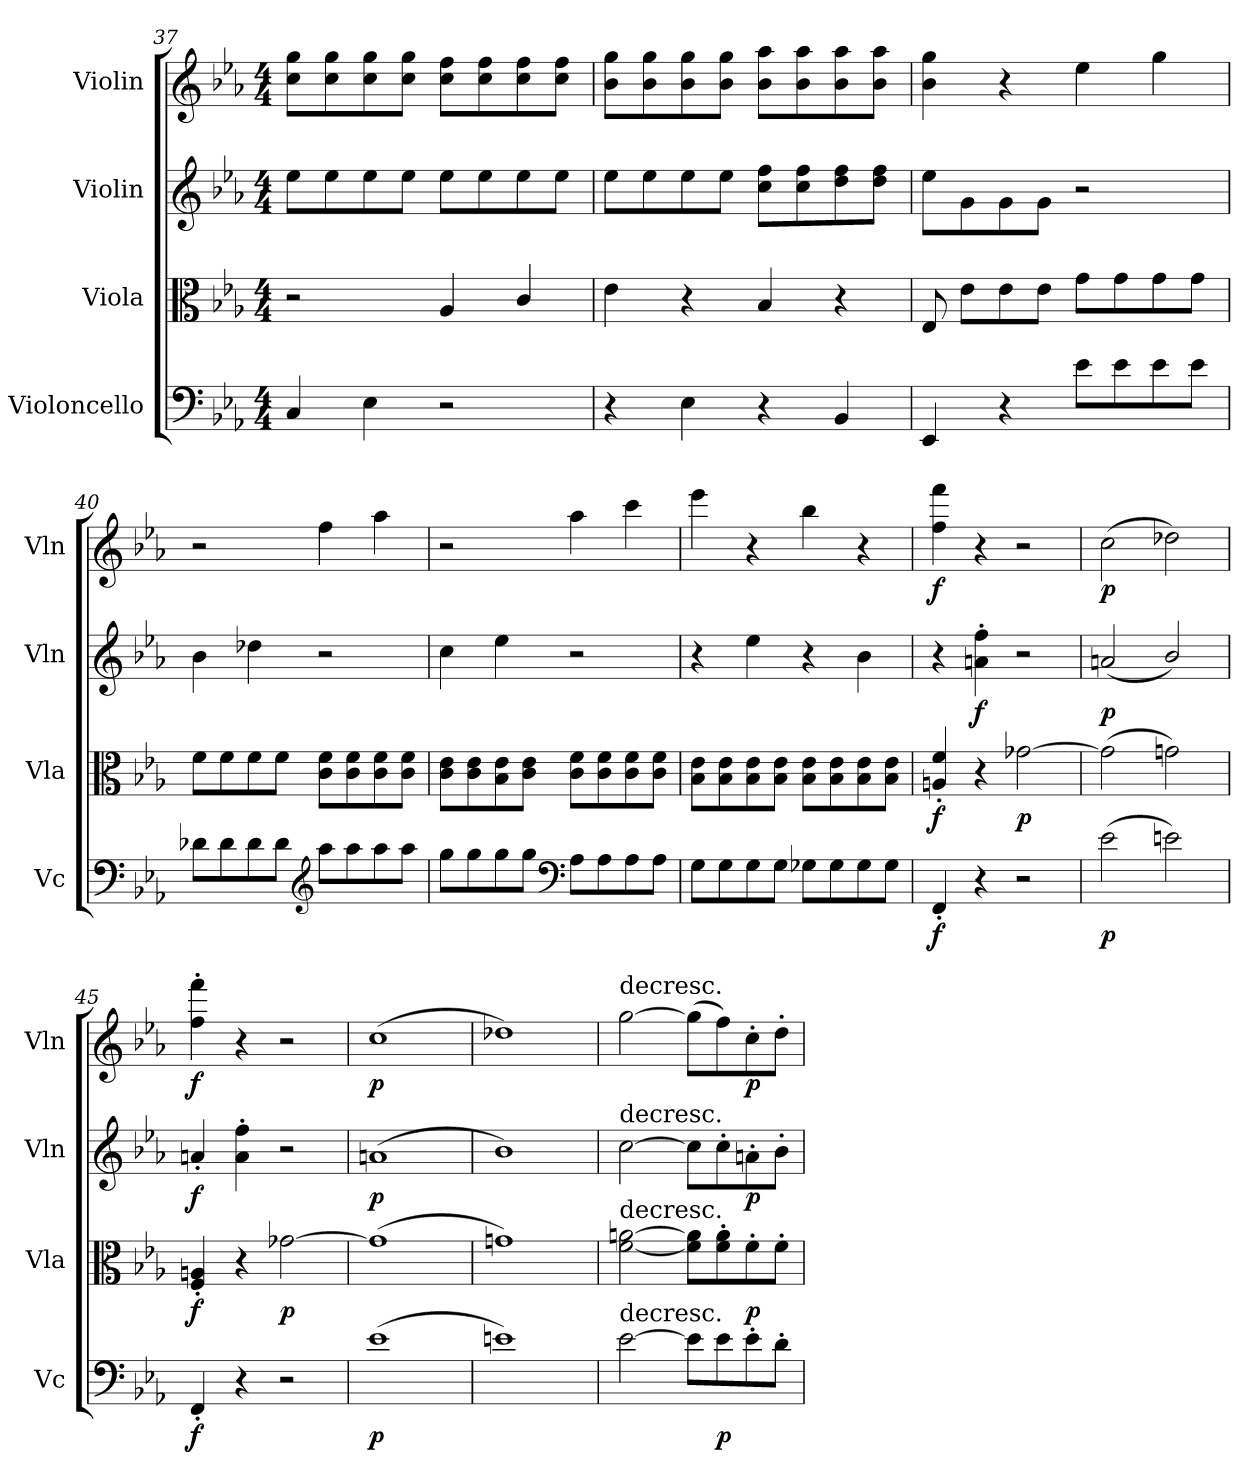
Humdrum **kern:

**kern	**dynam	**kern	**dynam	**kern	**dynam	**kern	**dynam
*part4	*part4	*part3	*part3	*part2	*part2	*part1	*part1
*staff4	*staff4	*staff3	*staff3	*staff2	*staff2	*staff1	*staff1
*I"Violoncello	*	*I"Viola	*	*I"Violin	*	*I"Violin	*
*I'Vc	*	*I'Vla	*	*I'Vln	*	*I'Vln	*
*clefF4	*	*clefC3	*	*clefG2	*	*clefG2	*
*k[b-e-a-]	*	*k[b-e-a-]	*	*k[b-e-a-]	*	*k[b-e-a-]	*
*M4/4	*	*M4/4	*	*M4/4	*	*M4/4	*
=37	=37	=37	=37	=37	=37	=37	=37
4C/	.	2r	.	8ee-\L	.	8cc\ 8gg\L	.
.	.	.	.	8ee-\	.	8cc\ 8gg\	.
4E-\	.	.	.	8ee-\	.	8cc\ 8gg\	.
.	.	.	.	8ee-\J	.	8cc\ 8gg\J	.
2r	.	4A-/	.	8ee-\L	.	8cc\ 8ff\L	.
.	.	.	.	8ee-\	.	8cc\ 8ff\	.
.	.	4c/	.	8ee-\	.	8cc\ 8ff\	.
.	.	.	.	8ee-\J	.	8cc\ 8ff\J	.
=38	=38	=38	=38	=38	=38	=38	=38
4r	.	4e-\	.	8ee-\L	.	8b-\ 8gg\L	.
.	.	.	.	8ee-\	.	8b-\ 8gg\	.
4E-\	.	4r	.	8ee-\	.	8b-\ 8gg\	.
.	.	.	.	8ee-\J	.	8b-\ 8gg\J	.
4r	.	4B-/	.	8cc\ 8ff\L	.	8b-\ 8aa-\L	.
.	.	.	.	8cc\ 8ff\	.	8b-\ 8aa-\	.
4BB-/	.	4r	.	8dd\ 8ff\	.	8b-\ 8aa-\	.
.	.	.	.	8dd\ 8ff\J	.	8b-\ 8aa-\J	.
=39	=39	=39	=39	=39	=39	=39	=39
4EE-/	.	8E-/	.	8ee-\L	.	4b-\ 4gg\	.
.	.	8e-\L	.	8g\	.	.	.
4r	.	8e-\	.	8g\	.	4r	.
.	.	8e-\J	.	8g\J	.	.	.
8e-\L	.	8g\L	.	2r	.	4ee-\	.
8e-\	.	8g\	.	.	.	.	.
8e-\	.	8g\	.	.	.	4gg\	.
8e-\J	.	8g\J	.	.	.	.	.
=40	=40	=40	=40	=40	=40	=40	=40
8d-X\L	.	8f\L	.	4b-\	.	2r	.
8d-\	.	8f\	.	.	.	.	.
8d-\	.	8f\	.	4dd-X\	.	.	.
8d-\J	.	8f\J	.	.	.	.	.
*clefG2	*	*	*	*	*	*	*
8aa-\L	.	8c\ 8f\L	.	2r	.	4ff\	.
8aa-\	.	8c\ 8f\	.	.	.	.	.
8aa-\	.	8c\ 8f\	.	.	.	4aa-\	.
8aa-\J	.	8c\ 8f\J	.	.	.	.	.
=41	=41	=41	=41	=41	=41	=41	=41
8gg\L	.	8c\ 8e-\L	.	4cc\	.	2r	.
8gg\	.	8c\ 8e-\	.	.	.	.	.
8gg\	.	8B-\ 8e-\	.	4ee-\	.	.	.
8gg\J	.	8c\ 8e-\J	.	.	.	.	.
*clefF4	*	*	*	*	*	*	*
8A-\L	.	8c\ 8f\L	.	2r	.	4aa-\	.
8A-\	.	8c\ 8f\	.	.	.	.	.
8A-\	.	8c\ 8f\	.	.	.	4ccc\	.
8A-\J	.	8c\ 8f\J	.	.	.	.	.
=42	=42	=42	=42	=42	=42	=42	=42
8G\L	.	8B-\ 8e-\L	.	4r	.	4eee-\	.
8G\	.	8B-\ 8e-\	.	.	.	.	.
8G\	.	8B-\ 8e-\	.	4ee-\	.	4r	.
8G\J	.	8B-\ 8e-\J	.	.	.	.	.
8G-X\L	.	8B-\ 8e-\L	.	4r	.	4bb-\	.
8G-\	.	8B-\ 8e-\	.	.	.	.	.
8G-\	.	8B-\ 8e-\	.	4b-\	.	4r	.
8G-\J	.	8B-\ 8e-\J	.	.	.	.	.
=43	=43	=43	=43	=43	=43	=43	=43
4FF'/	f	4An'/ 4f'/	f	4r	.	4ff\ 4fff\	f
4r	.	4r	.	4an'\ 4ff'\	f	4r	.
2r	.	[2g-X\	p	2r	.	2r	.
=44	=44	=44	=44	=44	=44	=44	=44
(2e-\	p	(2g-\]	.	(2an/	p	(2cc\	p
2en\)	.	2gn\)	.	2b-/)	.	2dd-X\)	.
=45	=45	=45	=45	=45	=45	=45	=45
4FF'/	f	4F'/ 4An'/	f	4an'/	f	4ff'\ 4fff'\	f
4r	.	4r	.	4a'\ 4ff'\	.	4r	.
2r	.	[2g-X\	p	2r	.	2r	.
=46	=46	=46	=46	=46	=46	=46	=46
(1e-	p	(1g-]	.	(1an	p	(1cc	p
=47	=47	=47	=47	=47	=47	=47	=47
1en)	.	1gn)	.	1b-)	.	1dd-X)	.
=48	=48	=48	=48	=48	=48	=48	=48
!	!	!	!	!	!	!LO:TX:t=decresc.	!
!	!	!	!	!LO:TX:t=decresc.	!	!	!
!	!	!LO:TX:t=decresc.	!	!	!	!	!
!LO:TX:t=decresc.	!	!	!	!	!	!	!
[2e-\	.	[2f\ [2an\	.	[2cc\	.	[2gg\	.
8e-\L]	.	8f]\ 8a]\L	.	8cc\L]	.	(8gg\L]	.
8e-\	p	8f'\ 8a'\	.	8cc'\	.	8ff\)	.
8e-'\	.	8f'\	p	8an'\	p	8cc'\	p
8d'\J	.	8f'\J	.	8b-'\J	.	8dd'\J	.
=	=	=	=	=	=	=	=
*-	*-	*-	*-	*-	*-	*-	*-
